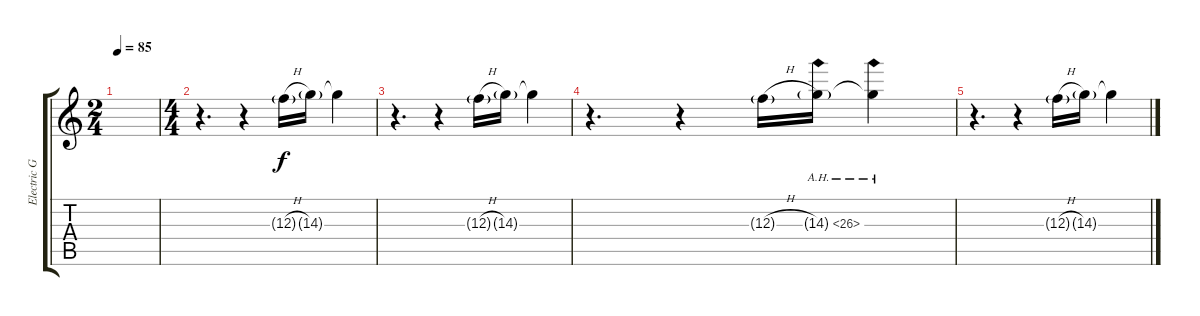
\track ("Electric Guitar solo" "Electric G") {instrument distortionguitar}
\staff {score tabs}
\tuning (D4 A3 F3 C3 G2 C2) {hide}
\ts (2 4)
\tempo 85
\clef g2
\ks c
|
\ts (4 4)
r.4{d} r.4 12.3{h g}.16 14.3{g}.16 14.3{t}.4{volume 12} |
r.4{d} r.4 12.3{h g}.16 14.3{g}.16 14.3{t}.4 |
r.4{d volume 14} r.4 12.3{h g}.16 14.3{ah 12 g}.16{volume 14} 14.3{ah 12 t}.4 |
r.4{d} r.4 12.3{h g}.16 14.3{g}.16 14.3{t}.4
